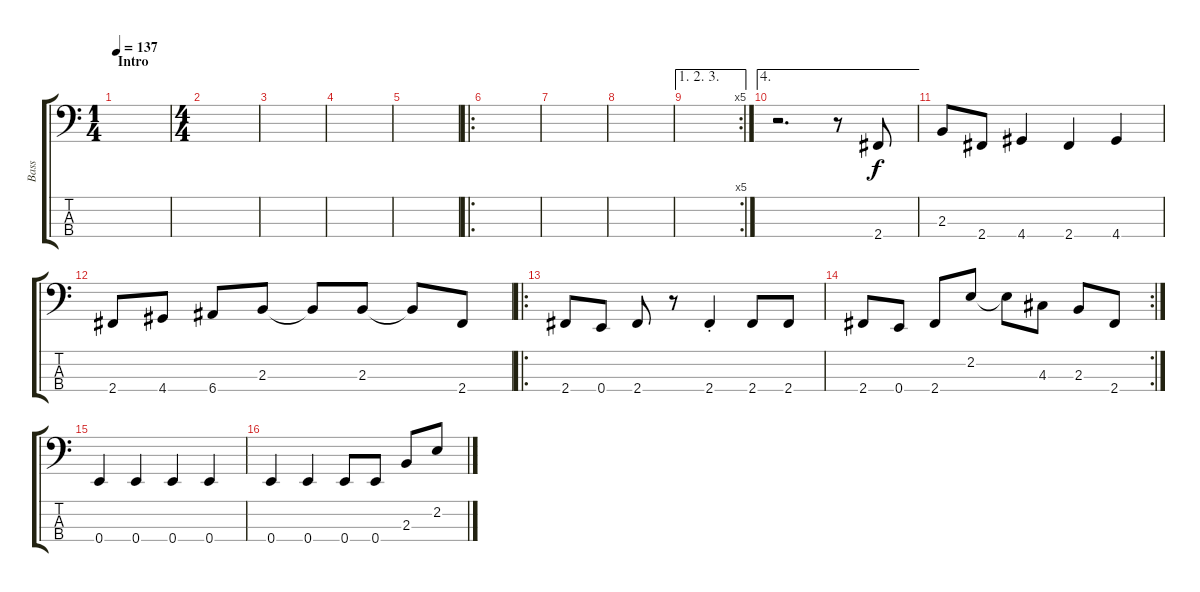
\track ("Bass" "Bass") {instrument electricbassfinger}
\staff {score tabs}
\tuning (G2 D2 A1 E1) {hide}
\ts (1 4)
\section ("" "Intro")
\tempo 137
\clef f4
\ks c
|
\ts (4 4)
|
|
|
|
\ro
|
|
|
\ae (1 2 3)
\rc 5
|
\ae 4
r.2{d} r.8 2.4.8 |
2.3.8 2.4.8 4.4.4 2.4.4 4.4.4 |
2.4.8 4.4.8 6.4.8 2.3.8 2.3{t}.8 2.3.8 2.3{t}.8 2.4.8 |
\ro
2.4.8 0.4.8 2.4.8 r.8 2.4{st}.4 2.4.8 2.4.8 |
\rc 2
2.4.8 0.4.8 2.4.8 2.2.8 2.2{t}.8 4.3.8 2.3.8 2.4.8 |
0.4.4 0.4.4 0.4.4 0.4.4 |
0.4.4 0.4.4 0.4.8 0.4.8 2.3.8 2.2.8
